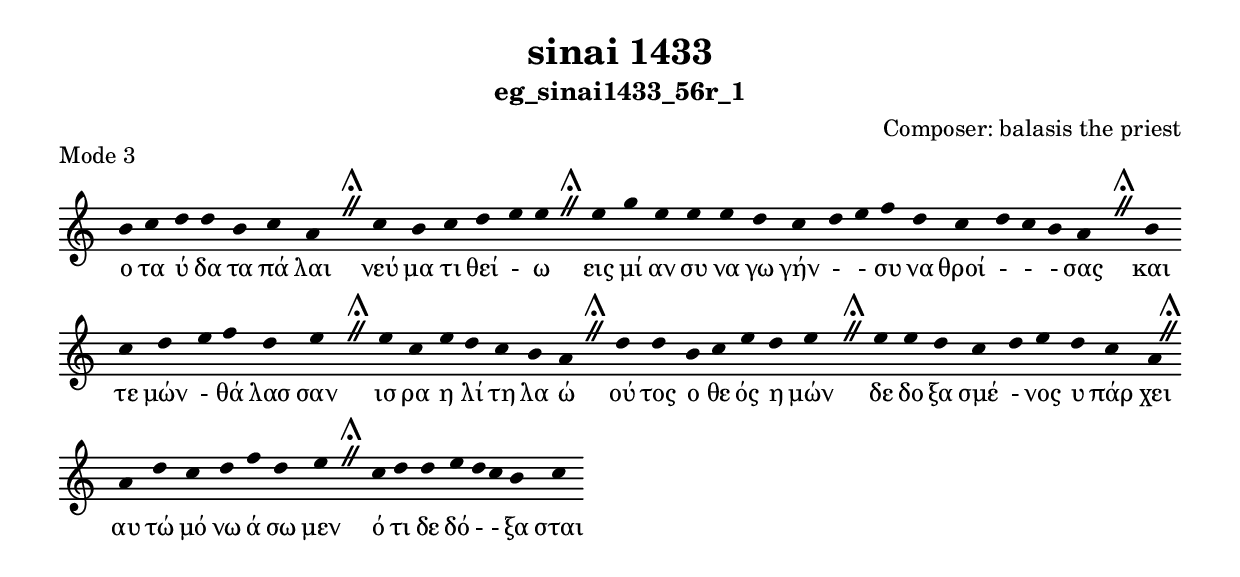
\include "gregorian.ly"

	\header {
 	  title = "sinai 1433"
	  subtitle = "eg_sinai1433_56r_1"
	  composer = "Composer: balasis the priest"
	  piece = "Mode 3"
	}

	chant = {
	  b'4 c''4 d''4 d''4 b'4 c''4 a'4 \divisioMaior
 c''4 b'4 c''4 d''4 e''4 e''4 \divisioMaior
 e''4 g''4 e''4 e''4 e''4 d''4 c''4 d''4 e''4 f''4 d''4 c''4 d''4 c''4 b'4 a'4 \divisioMaior
 b'4 c''4 d''4 e''4 f''4 d''4 e''4 \divisioMaior
 e''4 c''4 e''4 d''4 c''4 b'4 a'4 \divisioMaior
 d''4 d''4 b'4 c''4 e''4 d''4 e''4 \divisioMaior
 e''4 e''4 d''4 c''4 d''4 e''4 d''4 c''4 a'4 \divisioMaior
 a'4 d''4 c''4 d''4 f''4 d''4 e''4 \divisioMaior
 c''4 d''4 d''4 e''4 d''4 c''4 b'4 c''4\finalis
	}

	verba = \lyricmode {ο τα ύ δα τα πά λαι 
νεύ μα τι θεί - ω 
εις μί αν συ να γω γήν -  - συ να θροί -  -  - σας 
και τε μών - θά λασ σαν 
ισ ρα η λί τη λα ώ 
ού τος ο θε ός η μών 
δε δο ξα σμέ - νος υ πάρ χει 
αυ τώ μό νω ά σω μεν 
ό τι δε δό -  - ξα σται 
	}


	\score {
	  \new Staff <<
	  \new Voice = "melody" \chant
	  \new Lyrics = "one" \lyricsto melody \verba
	  >>
	  \layout {
	    \context {
	      \Staff
	      \remove "Time_signature_engraver"
	      \remove "Bar_engraver"
	    }
	    \context {
	      \Voice
	      \remove "Stem_engraver"
	    }
	  }
	}